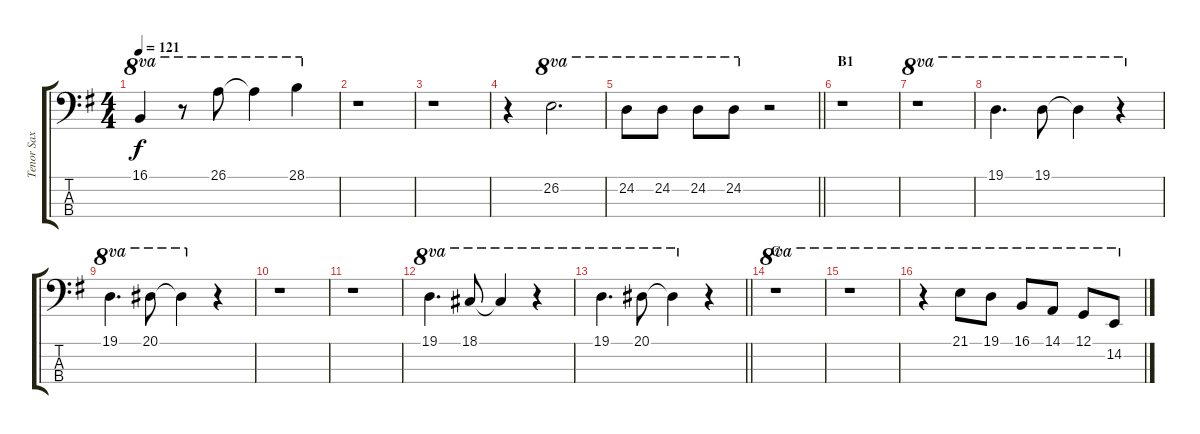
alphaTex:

\track ("Tenor Sax 2" "Tenor Sax ") {instrument tenorsax}
\staff {score tabs}
\tuning (G2 D2 A1 E1) {hide}
\ts (4 4)
\tempo 121
\clef f4
\ks g
16.1{t}.4{ot 8va dy f} r.8{ot 8va} 26.1.8{ot 8va} 26.1{t}.4{ot 8va} 28.1.4{ot 8va} |
r.1 |
r.1 |
r.4 26.2.2{d ot 8va} |
\barLineRight lightlight
24.2.8{ot 8va} 24.2.8{ot 8va} 24.2.8{ot 8va} 24.2.8{ot 8va} r.2 |
\section ("" "B1")
r.1 |
r.1{ot 8va} |
19.1.4{d ot 8va} 19.1.8{ot 8va} 19.1{t}.4{ot 8va} r.4{ot 8va} |
19.1.4{d ot 8va} 20.1.8{ot 8va} 20.1{t}.4{ot 8va} r.4 |
r.1 |
r.1 |
19.1.4{d ot 8va} 18.1.8{ot 8va} 18.1{t}.4{ot 8va} r.4{ot 8va} |
\barLineRight lightlight
19.1.4{d ot 8va} 20.1.8{ot 8va} 20.1{t}.4{ot 8va} r.4 |
\section ("" "C")
r.1{ot 8va} |
r.1{ot 8va} |
r.4{ot 8va} 21.1.8{ot 8va} 19.1.8{ot 8va} 16.1.8{ot 8va} 14.1.8{ot 8va} 12.1.8{ot 8va} 14.2.8{ot 8va}
